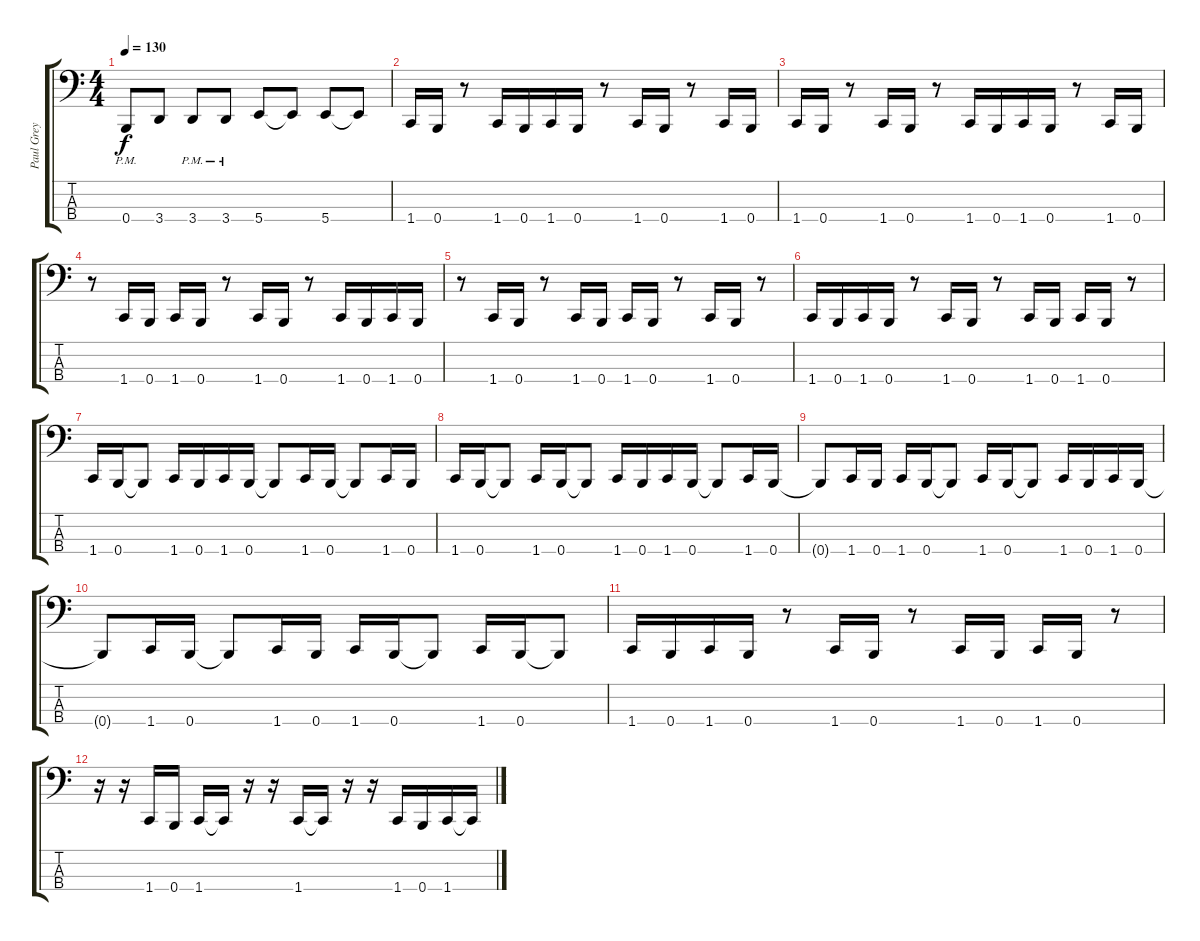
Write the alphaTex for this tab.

\track ("Paul Grey" "Paul Grey") {instrument electricbassfinger}
\staff {score tabs}
\tuning (D2 A1 E1 B0) {hide}
\ts (4 4)
\tempo 130
\clef f4
\ks c
0.4{pm}.8{dy f} 3.4.8 3.4{pm}.8 3.4{pm}.8 5.4.8 5.4{t}.8 5.4.8 5.4{t}.8 |
1.4.16 0.4.16 r.8 1.4.16 0.4.16 1.4.16 0.4.16 r.8 1.4.16 0.4.16 r.8 1.4.16 0.4.16 |
1.4.16 0.4.16 r.8 1.4.16 0.4.16 r.8 1.4.16 0.4.16 1.4.16 0.4.16 r.8 1.4.16 0.4.16 |
r.8 1.4.16 0.4.16 1.4.16 0.4.16 r.8 1.4.16 0.4.16 r.8 1.4.16 0.4.16 1.4.16 0.4.16 |
r.8 1.4.16 0.4.16 r.8 1.4.16 0.4.16 1.4.16 0.4.16 r.8 1.4.16 0.4.16 r.8 |
1.4.16 0.4.16 1.4.16 0.4.16 r.8 1.4.16 0.4.16 r.8 1.4.16 0.4.16 1.4.16 0.4.16 r.8 |
1.4.16 0.4.16 0.4{t}.8 1.4.16 0.4.16 1.4.16 0.4.16 0.4{t}.8 1.4.16 0.4.16 0.4{t}.8 1.4.16 0.4.16 |
1.4.16 0.4.16 0.4{t}.8 1.4.16 0.4.16 0.4{t}.8 1.4.16 0.4.16 1.4.16 0.4.16 0.4{t}.8 1.4.16 0.4.16 |
0.4{t}.8 1.4.16 0.4.16 1.4.16 0.4.16 0.4{t}.8 1.4.16 0.4.16 0.4{t}.8 1.4.16 0.4.16 1.4.16 0.4.16 |
0.4{t}.8 1.4.16 0.4.16 0.4{t}.8 1.4.16 0.4.16 1.4.16 0.4.16 0.4{t}.8 1.4.16 0.4.16 0.4{t}.8 |
1.4.16 0.4.16 1.4.16 0.4.16 r.8 1.4.16 0.4.16 r.8 1.4.16 0.4.16 1.4.16 0.4.16 r.8 |
r.16 r.16 1.4.16 0.4.16 1.4.16 1.4{t}.16 r.16 r.16 1.4.16 1.4{t}.16 r.16 r.16 1.4.16 0.4.16 1.4.16 1.4{t}.16
